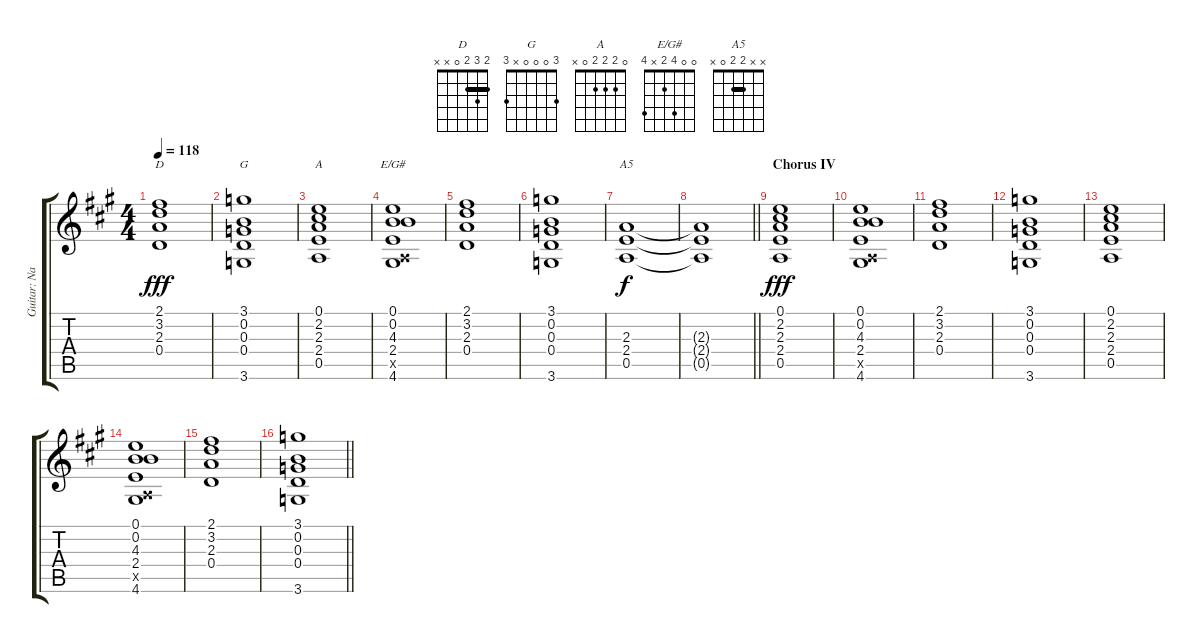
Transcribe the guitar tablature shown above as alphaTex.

\track ("Guitar: Nancy" "Guitar: Na") {instrument electricguitarjazz}
\staff {score tabs}
\tuning (E4 B3 G3 D3 A2 E2) {hide}
\chord ("D" 2 3 2 0 x x) {barre 2}
\chord ("G" 3 0 0 0 x 3)
\chord ("A" 0 2 2 2 0 x)
\chord ("E/G#" 0 0 4 2 x 4)
\chord ("A5" x x 2 2 0 x) {barre 2}
\ts (4 4)
\tempo 118
\clef g2
\ks a
(2.1 3.2 2.3 0.4).1{ch "D" dy fff} |
(3.1 0.2 0.3 0.4 3.6).1{ch "G"} |
(0.1 2.2 2.3 2.4 0.5).1{ch "A"} |
(0.1 0.2 4.3 2.4 0.5{x} 4.6).1{ch "E/G#"} |
(2.1 3.2 2.3 0.4).1 |
(3.1 0.2 0.3 0.4 3.6).1 |
(2.3 2.4 0.5).1{ch "A5" dy f} |
\barLineRight lightlight
(2.3{t} 2.4{t} 0.5{t}).1 |
\section ("" "Chorus IV")
(0.1 2.2 2.3 2.4 0.5).1{dy fff} |
(0.1 0.2 4.3 2.4 0.5{x} 4.6).1 |
(2.1 3.2 2.3 0.4).1 |
(3.1 0.2 0.3 0.4 3.6).1 |
(0.1 2.2 2.3 2.4 0.5).1 |
(0.1 0.2 4.3 2.4 0.5{x} 4.6).1 |
(2.1 3.2 2.3 0.4).1 |
\barLineRight lightlight
(3.1 0.2 0.3 0.4 3.6).1
